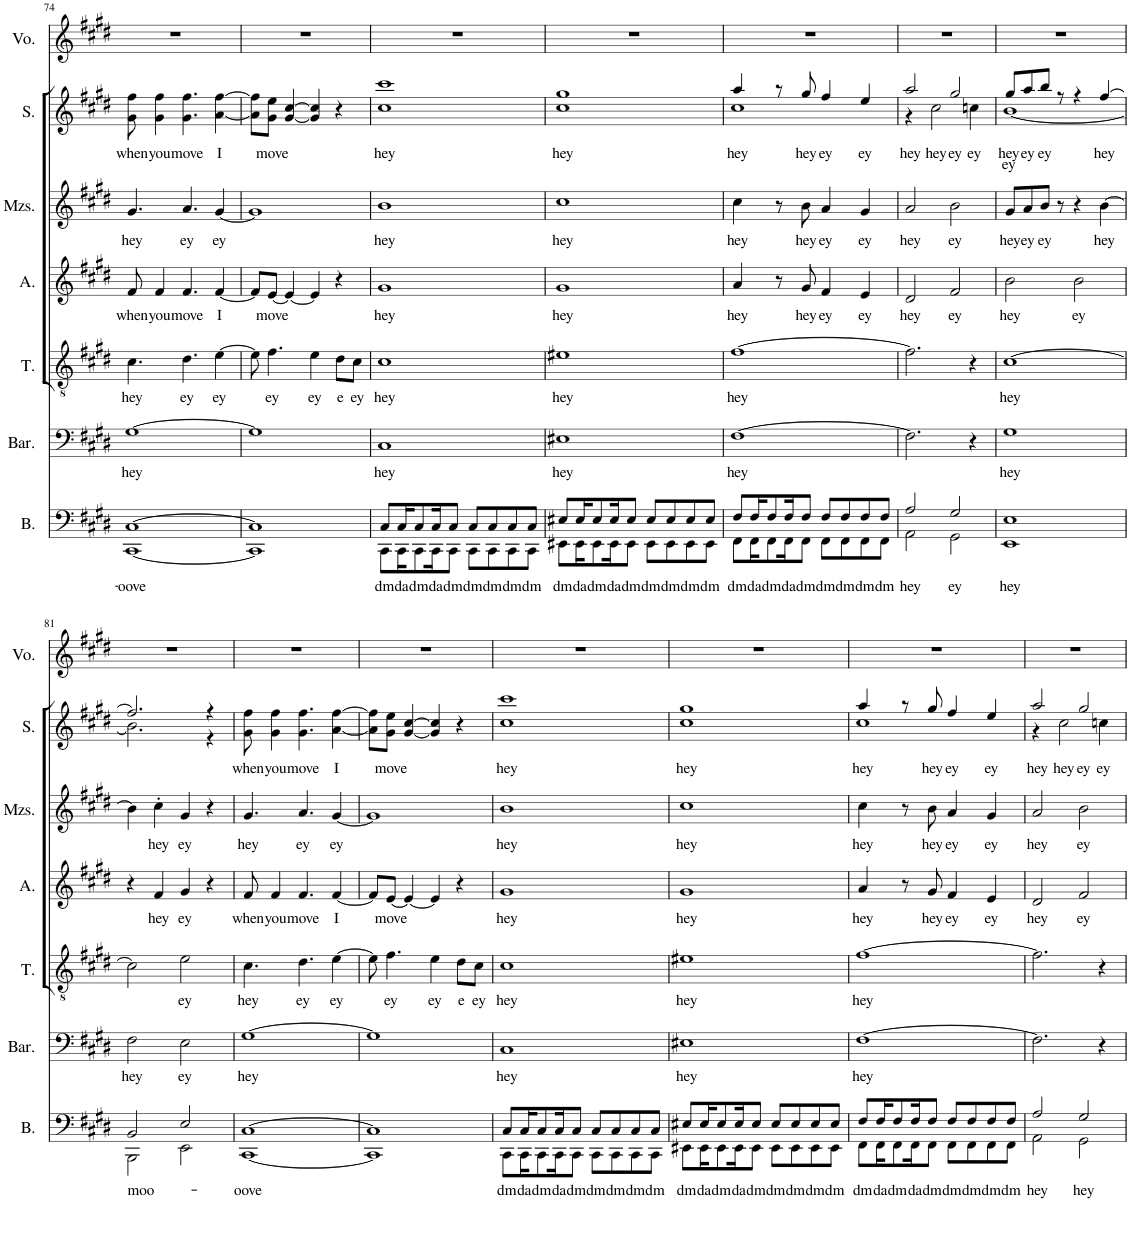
**kern	**text	**kern	**text	**kern	**text	**kern	**text	**kern	**text	**kern	**text	**kern
*part7	*part7	*part6	*part6	*part5	*part5	*part4	*part4	*part3	*part3	*part2	*part2	*part1
*staff7	*staff7	*staff6	*staff6	*staff5	*staff5	*staff4	*staff4	*staff3	*staff3	*staff2	*staff2	*staff1
*I"Bass	*	*I"Baritone	*	*I"Tenor	*	*I"Alto	*	*I"Mezzo-soprano	*	*I"Soprano	*	*I"Voice
*I'B.	*	*I'Bar.	*	*I'T.	*	*I'A.	*	*I'Mzs.	*	*I'S.	*	*I'Vo.
!!LO:PB:g=z
*clefF4	*	*clefF4	*	*clefGv2	*	*clefG2	*	*clefG2	*	*clefG2	*	*clefG2
*k[f#c#g#d#]	*	*k[f#c#g#d#]	*	*k[f#c#g#d#]	*	*k[f#c#g#d#]	*	*k[f#c#g#d#]	*	*k[f#c#g#d#]	*	*k[f#c#g#d#]
*M4/4	*	*M4/4	*	*M4/4	*	*M4/4	*	*M4/4	*	*M4/4	*	*M4/4
=74	=74	=74	=74	=74	=74	=74	=74	=74	=74	=74	=74	=74
*^	*	*	*	*	*	*	*	*	*	*	*	*
!	!	!LO:LY:b	!	!LO:LY:b	!	!LO:LY:b	!	!LO:LY:b	!	!LO:LY:b	!	!LO:LY:b	!
[1C#	[1CC#	-oove	[1G#	hey	4.c#\	hey	8f#/	when	4.g#/	hey	8g#\ 8ff#\	when	1r
!	!	!	!	!	!	!	!	!LO:LY:b	!	!	!	!LO:LY:b	!
.	.	.	.	.	.	.	4f#/	you	.	.	4g#\ 4ff#\	you	.
!	!	!	!	!	!	!LO:LY:b	!	!LO:LY:b	!	!LO:LY:b	!	!LO:LY:b	!
.	.	.	.	.	4.d#\	ey	4.f#/	move	4.a/	ey	4.g#\ 4.ff#\	move	.
!	!	!	!	!	!	!LO:LY:b	!	!LO:LY:b	!	!LO:LY:b	!	!LO:LY:b	!
.	.	.	.	.	[4e\	ey	[4f#/	I	[4g#/	ey	[4a\ [4ff#\	I	.
=75	=75	=75	=75	=75	=75	=75	=75	=75	=75	=75	=75	=75	=75
1C#]	1CC#]	.	1G#]	.	8e\]	.	8f#/L]	.	1g#]	.	8a\] 8ff#\]L	.	1r
!	!	!	!	!	!	!LO:LY:b	!	!LO:LY:b	!	!	!	!LO:LY:b	!
.	.	.	.	.	4.f#\	ey	[8e/J	move	.	.	8g#\ 8ee\J	move	.
.	.	.	.	.	.	.	4e/_	.	.	.	[4g#/ [4cc#/	.	.
!	!	!	!	!	!	!LO:LY:b	!	!	!	!	!	!	!
.	.	.	.	.	4e\	ey	4e/]	.	.	.	4g#/] 4cc#/]	.	.
!	!	!	!	!	!	!LO:LY:b	!	!	!	!	!	!	!
.	.	.	.	.	8d#\L	e	4r	.	.	.	4r	.	.
!	!	!	!	!	!	!LO:LY:b	!	!	!	!	!	!	!
.	.	.	.	.	8c#\J	ey	.	.	.	.	.	.	.
=76	=76	=76	=76	=76	=76	=76	=76	=76	=76	=76	=76	=76	=76
!	!	!LO:LY:b	!	!LO:LY:b	!	!LO:LY:b	!	!LO:LY:b	!	!LO:LY:b	!	!LO:LY:b	!
*	*	*	*	*	*	*	*	*	*	*	*^	*	*
8C#/L	8CC#\L	dm	1C#	hey	1c#	hey	1g#	hey	1b	hey	1ccc#	1cc#	hey	1r
!	!	!LO:LY:b	!	!	!	!	!	!	!	!	!	!	!	!
16C#/K	16CC#\K	da	.	.	.	.	.	.	.	.	.	.	.	.
!	!	!LO:LY:b	!	!	!	!	!	!	!	!	!	!	!	!
8C#/	8CC#\	dm	.	.	.	.	.	.	.	.	.	.	.	.
!	!	!LO:LY:b	!	!	!	!	!	!	!	!	!	!	!	!
16C#/K	16CC#\K	da	.	.	.	.	.	.	.	.	.	.	.	.
!	!	!LO:LY:b	!	!	!	!	!	!	!	!	!	!	!	!
8C#/J	8CC#\J	dm	.	.	.	.	.	.	.	.	.	.	.	.
!	!	!LO:LY:b	!	!	!	!	!	!	!	!	!	!	!	!
8C#/L	8CC#\L	dm	.	.	.	.	.	.	.	.	.	.	.	.
!	!	!LO:LY:b	!	!	!	!	!	!	!	!	!	!	!	!
8C#/	8CC#\	dm	.	.	.	.	.	.	.	.	.	.	.	.
!	!	!LO:LY:b	!	!	!	!	!	!	!	!	!	!	!	!
8C#/	8CC#\	dm	.	.	.	.	.	.	.	.	.	.	.	.
!	!	!LO:LY:b	!	!	!	!	!	!	!	!	!	!	!	!
8C#/J	8CC#\J	dm	.	.	.	.	.	.	.	.	.	.	.	.
=77	=77	=77	=77	=77	=77	=77	=77	=77	=77	=77	=77	=77	=77	=77
!	!	!LO:LY:b	!	!LO:LY:b	!	!LO:LY:b	!	!LO:LY:b	!	!LO:LY:b	!	!	!LO:LY:b	!
8E#X/L	8EE#X\L	dm	1E#X	hey	1e#X	hey	1g#	hey	1cc#	hey	1gg#	1cc#	hey	1r
!	!	!LO:LY:b	!	!	!	!	!	!	!	!	!	!	!	!
16E#/K	16EE#\K	da	.	.	.	.	.	.	.	.	.	.	.	.
!	!	!LO:LY:b	!	!	!	!	!	!	!	!	!	!	!	!
8E#/	8EE#\	dm	.	.	.	.	.	.	.	.	.	.	.	.
!	!	!LO:LY:b	!	!	!	!	!	!	!	!	!	!	!	!
16E#/K	16EE#\K	da	.	.	.	.	.	.	.	.	.	.	.	.
!	!	!LO:LY:b	!	!	!	!	!	!	!	!	!	!	!	!
8E#/J	8EE#\J	dm	.	.	.	.	.	.	.	.	.	.	.	.
!	!	!LO:LY:b	!	!	!	!	!	!	!	!	!	!	!	!
8E#/L	8EE#\L	dm	.	.	.	.	.	.	.	.	.	.	.	.
!	!	!LO:LY:b	!	!	!	!	!	!	!	!	!	!	!	!
8E#/	8EE#\	dm	.	.	.	.	.	.	.	.	.	.	.	.
!	!	!LO:LY:b	!	!	!	!	!	!	!	!	!	!	!	!
8E#/	8EE#\	dm	.	.	.	.	.	.	.	.	.	.	.	.
!	!	!LO:LY:b	!	!	!	!	!	!	!	!	!	!	!	!
8E#/J	8EE#\J	dm	.	.	.	.	.	.	.	.	.	.	.	.
=78	=78	=78	=78	=78	=78	=78	=78	=78	=78	=78	=78	=78	=78	=78
!	!	!LO:LY:b	!	!LO:LY:b	!	!LO:LY:b	!	!LO:LY:b	!	!LO:LY:b	!	!	!LO:LY:b	!
8F#/L	8FF#\L	dm	[1F#	hey	[1f#	hey	4a/	hey	4cc#\	hey	4aa/	1cc#	hey	1r
!	!	!LO:LY:b	!	!	!	!	!	!	!	!	!	!	!	!
16F#/K	16FF#\K	da	.	.	.	.	.	.	.	.	.	.	.	.
!	!	!LO:LY:b	!	!	!	!	!	!	!	!	!	!	!	!
8F#/	8FF#\	dm	.	.	.	.	.	.	.	.	.	.	.	.
.	.	.	.	.	.	.	8r	.	8r	.	8r	.	.	.
!	!	!LO:LY:b	!	!	!	!	!	!	!	!	!	!	!	!
16F#/K	16FF#\K	da	.	.	.	.	.	.	.	.	.	.	.	.
!	!	!LO:LY:b	!	!	!	!	!	!LO:LY:b	!	!LO:LY:b	!	!	!LO:LY:b	!
8F#/J	8FF#\J	dm	.	.	.	.	8g#/	hey	8b\	hey	8gg#/	.	hey	.
!	!	!LO:LY:b	!	!	!	!	!	!LO:LY:b	!	!LO:LY:b	!	!	!LO:LY:b	!
8F#/L	8FF#\L	dm	.	.	.	.	4f#/	ey	4a/	ey	4ff#/	.	ey	.
!	!	!LO:LY:b	!	!	!	!	!	!	!	!	!	!	!	!
8F#/	8FF#\	dm	.	.	.	.	.	.	.	.	.	.	.	.
!	!	!LO:LY:b	!	!	!	!	!	!LO:LY:b	!	!LO:LY:b	!	!	!LO:LY:b	!
8F#/	8FF#\	dm	.	.	.	.	4e/	ey	4g#/	ey	4ee/	.	ey	.
!	!	!LO:LY:b	!	!	!	!	!	!	!	!	!	!	!	!
8F#/J	8FF#\J	dm	.	.	.	.	.	.	.	.	.	.	.	.
=79	=79	=79	=79	=79	=79	=79	=79	=79	=79	=79	=79	=79	=79	=79
!	!	!LO:LY:b	!	!	!	!	!	!LO:LY:b	!	!LO:LY:b	!	!	!LO:LY:b	!
2A/	2AA\	hey	2.F#\]	.	2.f#\]	.	2d#/	hey	2a/	hey	2aa/	4r	hey	1r
!	!	!	!	!	!	!	!	!	!	!	!	!	!LO:LY:b	!
.	.	.	.	.	.	.	.	.	.	.	.	2cc#\	hey	.
!	!	!LO:LY:b	!	!	!	!	!	!LO:LY:b	!	!LO:LY:b	!	!	!LO:LY:b	!
2G#/	2GG#\	ey	.	.	.	.	2f#/	ey	2b\	ey	2gg#/	.	ey	.
!	!	!	!	!	!	!	!	!	!	!	!	!	!LO:LY:b	!
.	.	.	4r	.	4r	.	.	.	.	.	.	4ccn\	ey	.
=80	=80	=80	=80	=80	=80	=80	=80	=80	=80	=80	=80	=80	=80	=80
!	!	!LO:LY:b	!	!LO:LY:b	!	!LO:LY:b	!	!LO:LY:b	!	!LO:LY:b	!	!	!LO:LY:b	!
!	!	!	!	!	!	!	!	!	!	!	!	!	!LO:LY:b	!
1E	1EE	hey	1G#	hey	[1c#	hey	2b\	hey	8g#/L	hey	8gg#/L	[1b	ey	1r
!	!	!	!	!	!	!	!	!	!	!LO:LY:b	!	!	!LO:LY:b	!
.	.	.	.	.	.	.	.	.	8a/	ey	8aa/	.	ey	.
!	!	!	!	!	!	!	!	!	!	!LO:LY:b	!	!	!LO:LY:b	!
.	.	.	.	.	.	.	.	.	8b/J	ey	8bb/J	.	ey	.
.	.	.	.	.	.	.	.	.	8r	.	8r	.	.	.
!	!	!	!	!	!	!	!	!LO:LY:b	!	!	!	!	!	!
.	.	.	.	.	.	.	2b\	ey	4r	.	4r	.	.	.
!	!	!	!	!	!	!	!	!	!	!LO:LY:b	!	!	!LO:LY:b	!
.	.	.	.	.	.	.	.	.	[4b\	hey	[4ff#/	.	hey	.
!!LO:LB:g=z
=81	=81	=81	=81	=81	=81	=81	=81	=81	=81	=81	=81	=81	=81	=81
!	!	!LO:LY:b	!	!LO:LY:b	!	!	!	!	!	!	!	!	!	!
2BB/	2BBB\	moo-	2F#\	hey	2c#\]	.	4r	.	4b\]	.	2.ff#/]	2.b\]	.	1r
!	!	!	!	!	!	!	!	!LO:LY:b	!	!LO:LY:b	!	!	!	!
.	.	.	.	.	.	.	4f#/	hey	4cc#'\	hey	.	.	.	.
!	!	!	!	!LO:LY:b	!	!LO:LY:b	!	!LO:LY:b	!	!LO:LY:b	!	!	!	!
2E/	2EE\	.	2E\	ey	2e\	ey	4g#/	ey	4g#/	ey	.	.	.	.
.	.	.	.	.	.	.	4r	.	4r	.	4r	4r	.	.
=82	=82	=82	=82	=82	=82	=82	=82	=82	=82	=82	=82	=82	=82	=82
!	!	!LO:LY:b	!	!LO:LY:b	!	!LO:LY:b	!	!LO:LY:b	!	!LO:LY:b	!	!	!LO:LY:b	!
*	*	*	*	*	*	*	*	*	*	*	*v	*v	*	*
[1C#	[1CC#	-oove	[1G#	hey	4.c#\	hey	8f#/	when	4.g#/	hey	8g#\ 8ff#\	when	1r
!	!	!	!	!	!	!	!	!LO:LY:b	!	!	!	!LO:LY:b	!
.	.	.	.	.	.	.	4f#/	you	.	.	4g#\ 4ff#\	you	.
!	!	!	!	!	!	!LO:LY:b	!	!LO:LY:b	!	!LO:LY:b	!	!LO:LY:b	!
.	.	.	.	.	4.d#\	ey	4.f#/	move	4.a/	ey	4.g#\ 4.ff#\	move	.
!	!	!	!	!	!	!LO:LY:b	!	!LO:LY:b	!	!LO:LY:b	!	!LO:LY:b	!
.	.	.	.	.	[4e\	ey	[4f#/	I	[4g#/	ey	[4a\ [4ff#\	I	.
=83	=83	=83	=83	=83	=83	=83	=83	=83	=83	=83	=83	=83	=83
1C#]	1CC#]	.	1G#]	.	8e\]	.	8f#/L]	.	1g#]	.	8a\] 8ff#\]L	.	1r
!	!	!	!	!	!	!LO:LY:b	!	!LO:LY:b	!	!	!	!LO:LY:b	!
.	.	.	.	.	4.f#\	ey	[8e/J	move	.	.	8g#\ 8ee\J	move	.
.	.	.	.	.	.	.	4e/_	.	.	.	[4g#/ [4cc#/	.	.
!	!	!	!	!	!	!LO:LY:b	!	!	!	!	!	!	!
.	.	.	.	.	4e\	ey	4e/]	.	.	.	4g#/] 4cc#/]	.	.
!	!	!	!	!	!	!LO:LY:b	!	!	!	!	!	!	!
.	.	.	.	.	8d#\L	e	4r	.	.	.	4r	.	.
!	!	!	!	!	!	!LO:LY:b	!	!	!	!	!	!	!
.	.	.	.	.	8c#\J	ey	.	.	.	.	.	.	.
=84	=84	=84	=84	=84	=84	=84	=84	=84	=84	=84	=84	=84	=84
!	!	!LO:LY:b	!	!LO:LY:b	!	!LO:LY:b	!	!LO:LY:b	!	!LO:LY:b	!	!LO:LY:b	!
*	*	*	*	*	*	*	*	*	*	*	*^	*	*
8C#/L	8CC#\L	dm	1C#	hey	1c#	hey	1g#	hey	1b	hey	1ccc#	1cc#	hey	1r
!	!	!LO:LY:b	!	!	!	!	!	!	!	!	!	!	!	!
16C#/K	16CC#\K	da	.	.	.	.	.	.	.	.	.	.	.	.
!	!	!LO:LY:b	!	!	!	!	!	!	!	!	!	!	!	!
8C#/	8CC#\	dm	.	.	.	.	.	.	.	.	.	.	.	.
!	!	!LO:LY:b	!	!	!	!	!	!	!	!	!	!	!	!
16C#/K	16CC#\K	da	.	.	.	.	.	.	.	.	.	.	.	.
!	!	!LO:LY:b	!	!	!	!	!	!	!	!	!	!	!	!
8C#/J	8CC#\J	dm	.	.	.	.	.	.	.	.	.	.	.	.
!	!	!LO:LY:b	!	!	!	!	!	!	!	!	!	!	!	!
8C#/L	8CC#\L	dm	.	.	.	.	.	.	.	.	.	.	.	.
!	!	!LO:LY:b	!	!	!	!	!	!	!	!	!	!	!	!
8C#/	8CC#\	dm	.	.	.	.	.	.	.	.	.	.	.	.
!	!	!LO:LY:b	!	!	!	!	!	!	!	!	!	!	!	!
8C#/	8CC#\	dm	.	.	.	.	.	.	.	.	.	.	.	.
!	!	!LO:LY:b	!	!	!	!	!	!	!	!	!	!	!	!
8C#/J	8CC#\J	dm	.	.	.	.	.	.	.	.	.	.	.	.
=85	=85	=85	=85	=85	=85	=85	=85	=85	=85	=85	=85	=85	=85	=85
!	!	!LO:LY:b	!	!LO:LY:b	!	!LO:LY:b	!	!LO:LY:b	!	!LO:LY:b	!	!	!LO:LY:b	!
8E#X/L	8EE#X\L	dm	1E#X	hey	1e#X	hey	1g#	hey	1cc#	hey	1gg#	1cc#	hey	1r
!	!	!LO:LY:b	!	!	!	!	!	!	!	!	!	!	!	!
16E#/K	16EE#\K	da	.	.	.	.	.	.	.	.	.	.	.	.
!	!	!LO:LY:b	!	!	!	!	!	!	!	!	!	!	!	!
8E#/	8EE#\	dm	.	.	.	.	.	.	.	.	.	.	.	.
!	!	!LO:LY:b	!	!	!	!	!	!	!	!	!	!	!	!
16E#/K	16EE#\K	da	.	.	.	.	.	.	.	.	.	.	.	.
!	!	!LO:LY:b	!	!	!	!	!	!	!	!	!	!	!	!
8E#/J	8EE#\J	dm	.	.	.	.	.	.	.	.	.	.	.	.
!	!	!LO:LY:b	!	!	!	!	!	!	!	!	!	!	!	!
8E#/L	8EE#\L	dm	.	.	.	.	.	.	.	.	.	.	.	.
!	!	!LO:LY:b	!	!	!	!	!	!	!	!	!	!	!	!
8E#/	8EE#\	dm	.	.	.	.	.	.	.	.	.	.	.	.
!	!	!LO:LY:b	!	!	!	!	!	!	!	!	!	!	!	!
8E#/	8EE#\	dm	.	.	.	.	.	.	.	.	.	.	.	.
!	!	!LO:LY:b	!	!	!	!	!	!	!	!	!	!	!	!
8E#/J	8EE#\J	dm	.	.	.	.	.	.	.	.	.	.	.	.
=86	=86	=86	=86	=86	=86	=86	=86	=86	=86	=86	=86	=86	=86	=86
!	!	!LO:LY:b	!	!LO:LY:b	!	!LO:LY:b	!	!LO:LY:b	!	!LO:LY:b	!	!	!LO:LY:b	!
8F#/L	8FF#\L	dm	[1F#	hey	[1f#	hey	4a/	hey	4cc#\	hey	4aa/	1cc#	hey	1r
!	!	!LO:LY:b	!	!	!	!	!	!	!	!	!	!	!	!
16F#/K	16FF#\K	da	.	.	.	.	.	.	.	.	.	.	.	.
!	!	!LO:LY:b	!	!	!	!	!	!	!	!	!	!	!	!
8F#/	8FF#\	dm	.	.	.	.	.	.	.	.	.	.	.	.
.	.	.	.	.	.	.	8r	.	8r	.	8r	.	.	.
!	!	!LO:LY:b	!	!	!	!	!	!	!	!	!	!	!	!
16F#/K	16FF#\K	da	.	.	.	.	.	.	.	.	.	.	.	.
!	!	!LO:LY:b	!	!	!	!	!	!LO:LY:b	!	!LO:LY:b	!	!	!LO:LY:b	!
8F#/J	8FF#\J	dm	.	.	.	.	8g#/	hey	8b\	hey	8gg#/	.	hey	.
!	!	!LO:LY:b	!	!	!	!	!	!LO:LY:b	!	!LO:LY:b	!	!	!LO:LY:b	!
8F#/L	8FF#\L	dm	.	.	.	.	4f#/	ey	4a/	ey	4ff#/	.	ey	.
!	!	!LO:LY:b	!	!	!	!	!	!	!	!	!	!	!	!
8F#/	8FF#\	dm	.	.	.	.	.	.	.	.	.	.	.	.
!	!	!LO:LY:b	!	!	!	!	!	!LO:LY:b	!	!LO:LY:b	!	!	!LO:LY:b	!
8F#/	8FF#\	dm	.	.	.	.	4e/	ey	4g#/	ey	4ee/	.	ey	.
!	!	!LO:LY:b	!	!	!	!	!	!	!	!	!	!	!	!
8F#/J	8FF#\J	dm	.	.	.	.	.	.	.	.	.	.	.	.
=87	=87	=87	=87	=87	=87	=87	=87	=87	=87	=87	=87	=87	=87	=87
!	!	!LO:LY:b	!	!	!	!	!	!LO:LY:b	!	!LO:LY:b	!	!	!LO:LY:b	!
2A/	2AA\	hey	2.F#\]	.	2.f#\]	.	2d#/	hey	2a/	hey	2aa/	4r	hey	1r
!	!	!	!	!	!	!	!	!	!	!	!	!	!LO:LY:b	!
.	.	.	.	.	.	.	.	.	.	.	.	2cc#\	hey	.
!	!	!LO:LY:b	!	!	!	!	!	!LO:LY:b	!	!LO:LY:b	!	!	!LO:LY:b	!
2G#/	2GG#\	hey	.	.	.	.	2f#/	ey	2b\	ey	2gg#/	.	ey	.
!	!	!	!	!	!	!	!	!	!	!	!	!	!LO:LY:b	!
.	.	.	4r	.	4r	.	.	.	.	.	.	4ccn\	ey	.
*v	*v	*	*	*	*	*	*	*	*	*	*v	*v	*	*
=	=	=	=	=	=	=	=	=	=	=	=	=
*-	*-	*-	*-	*-	*-	*-	*-	*-	*-	*-	*-	*-
